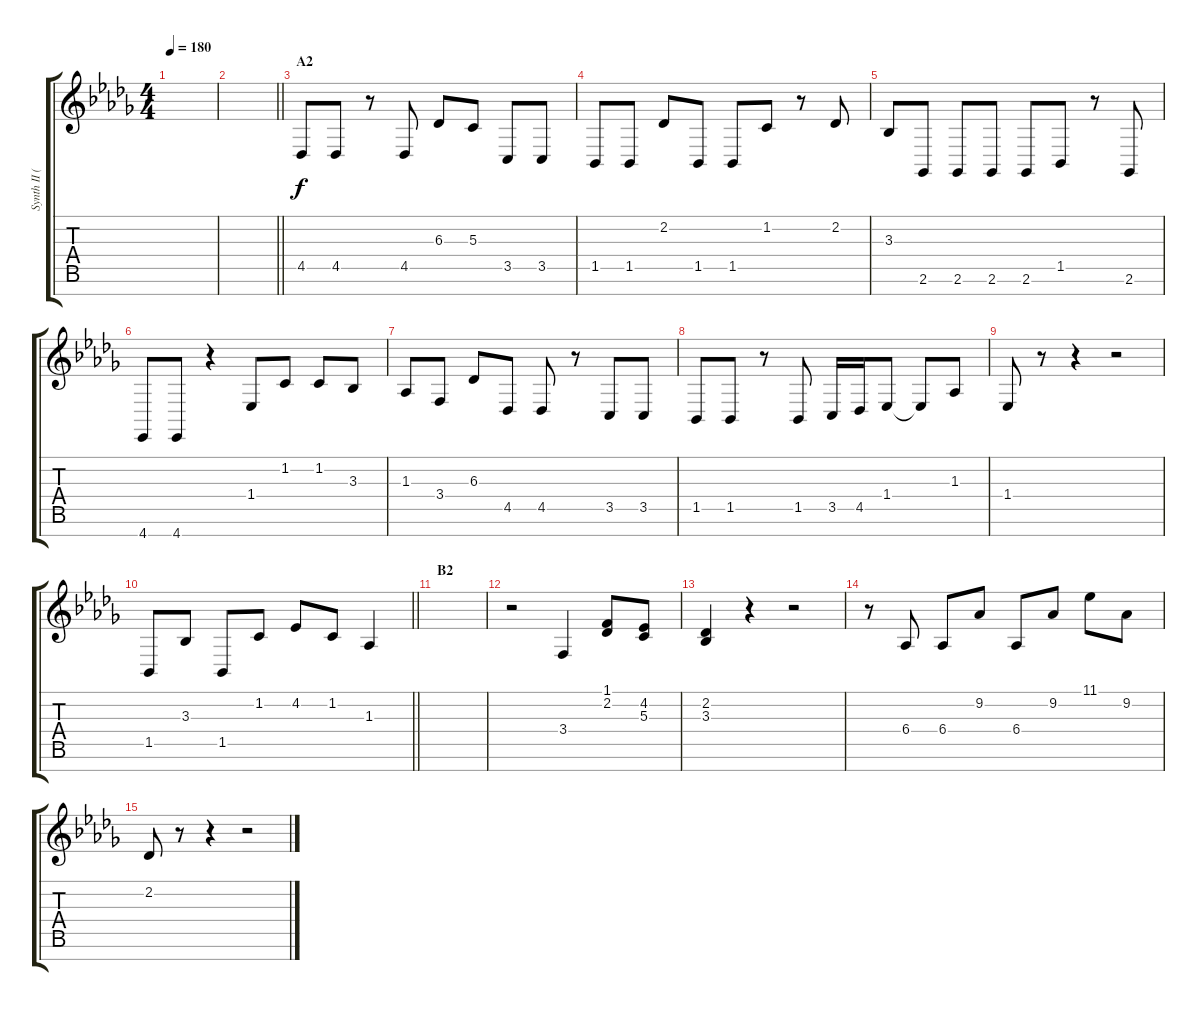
\track ("Synth II (Kotobuki Tsumugi)" "Synth II (") {instrument vibraphone}
\staff {score tabs}
\tuning (E4 B3 G3 D3 A2 E2 B1) {hide}
\ts (4 4)
\tempo 180
\clef g2
\ks db
|
\barLineRight lightlight
|
\section ("" "A2")
4.5.8 4.5.8 r.8 4.5.8 6.3.8 5.3.8 3.5.8 3.5.8 |
1.5.8 1.5.8 2.2.8 1.5.8 1.5.8 1.2.8 r.8 2.2.8 |
3.3.8 2.6.8 2.6.8 2.6.8 2.6.8 1.5.8 r.8 2.6.8 |
4.7.8 4.7.8 r.4 1.4.8 1.2.8 1.2.8 3.3.8 |
1.3.8 3.4.8 6.3.8 4.5.8 4.5.8 r.8 3.5.8 3.5.8 |
1.5.8 1.5.8 r.8 1.5.8 3.5.16 4.5.16 1.4.8 1.4{t}.8 1.3.8 |
1.4.8 r.8 r.4 r.2 |
\barLineRight lightlight
1.5.8 3.3.8 1.5.8 1.2.8 4.2.8 1.2.8 1.3.4 |
\section ("" "B2")
|
r.2 3.4.4 (1.1 2.2).8 (4.2 5.3).8 |
(2.2 3.3).4 r.4 r.2 |
r.8 6.4.8 6.4.8 9.2.8 6.4.8 9.2.8 11.1.8 9.2.8 |
2.2.8 r.8 r.4 r.2
